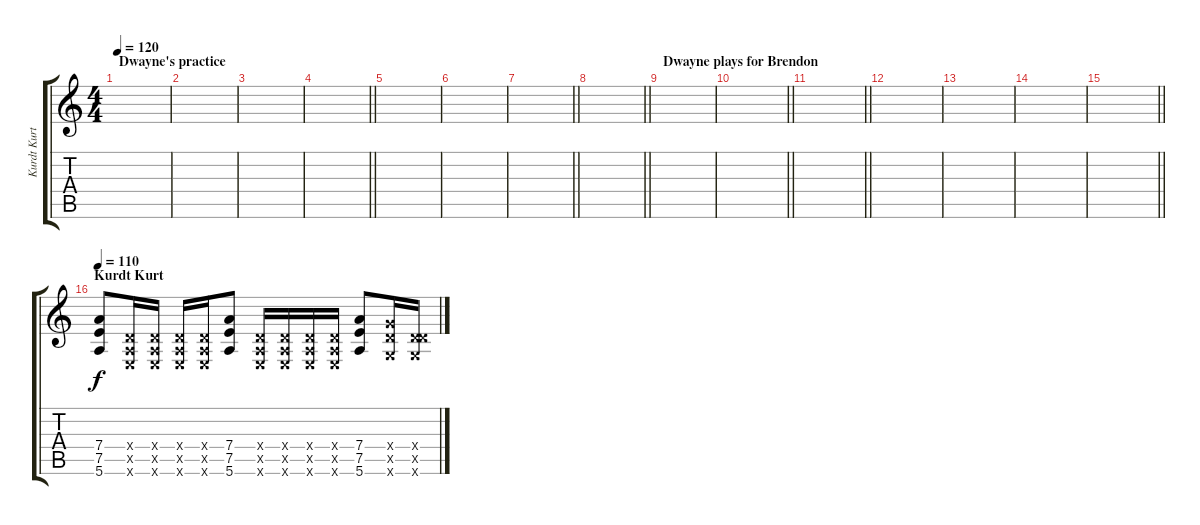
\track ("Kurdt Kurt" "Kurdt Kurt") {instrument electricguitarjazz}
\staff {score tabs}
\tuning (E4 B3 G3 D3 A2 E2) {hide}
\ts (4 4)
\section ("" "Dwayne's practice")
\tempo 120
\clef g2
\ks c
|
|
|
\barLineRight lightlight
|
|
|
\barLineRight lightlight
|
\barLineRight lightlight
|
\section ("" "Dwayne plays for Brendon")
|
\barLineRight lightlight
|
\barLineRight lightlight
|
|
|
|
\barLineRight lightlight
|
\section ("" "Kurdt Kurt")
\tempo 110
(7.4 7.5 5.6).8 (0.4{x} 0.5{x} 0.6{x}).16 (0.4{x} 0.5{x} 0.6{x}).16 (0.4{x} 0.5{x} 0.6{x}).16 (0.4{x} 0.5{x} 0.6{x}).16 (7.4 7.5 5.6).8 (0.4{x} 0.5{x} 0.6{x}).16 (0.4{x} 0.5{x} 0.6{x}).16 (0.4{x} 0.5{x} 0.6{x}).16 (0.4{x} 0.5{x} 0.6{x}).16 (7.4 7.5 5.6).8 (5.4{x} 5.5{x} 3.6{x}).16 (0.4{x} 5.5{x} 3.6{x}).16
